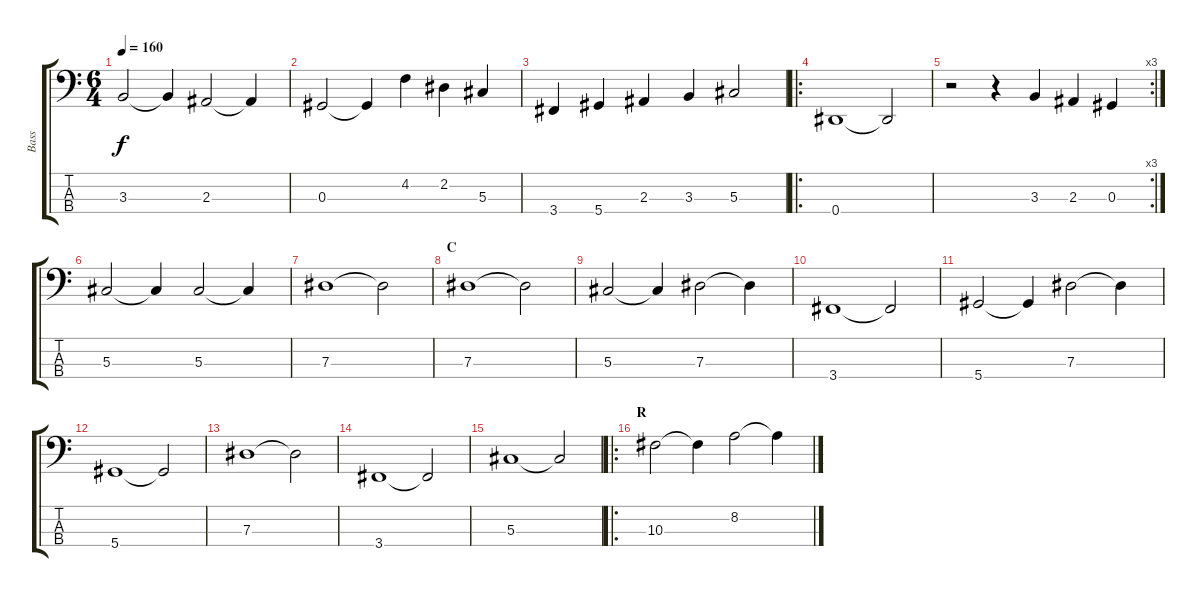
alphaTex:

\track ("Bass" "Bass") {instrument electricbasspick}
\staff {score tabs}
\tuning (Gb2 Db2 Ab1 Eb1) {hide}
\ts (6 4)
\tempo 160
\clef f4
\ks c
3.3.2{dy f} 3.3{t}.4 2.3.2 2.3{t}.4 |
0.3.2 0.3{t}.4 4.2.4 2.2.4 5.3.4 |
3.4.4 5.4.4 2.3.4 3.3.4 5.3.2 |
\ro
0.4.1 0.4{t}.2 |
\rc 3
r.2 r.4 3.3.4 2.3.4 0.3.4 |
5.3.2 5.3{t}.4 5.3.2 5.3{t}.4 |
7.3.1 7.3{t}.2 |
\section ("" "C")
7.3.1 7.3{t}.2 |
5.3.2 5.3{t}.4 7.3.2 7.3{t}.4 |
3.4.1 3.4{t}.2 |
5.4.2 5.4{t}.4 7.3.2 7.3{t}.4 |
5.4.1 5.4{t}.2 |
7.3.1 7.3{t}.2 |
3.4.1 3.4{t}.2 |
5.3.1 5.3{t}.2 |
\ro
\section ("" "R")
10.3.2 10.3{t}.4 8.2.2 8.2{t}.4
